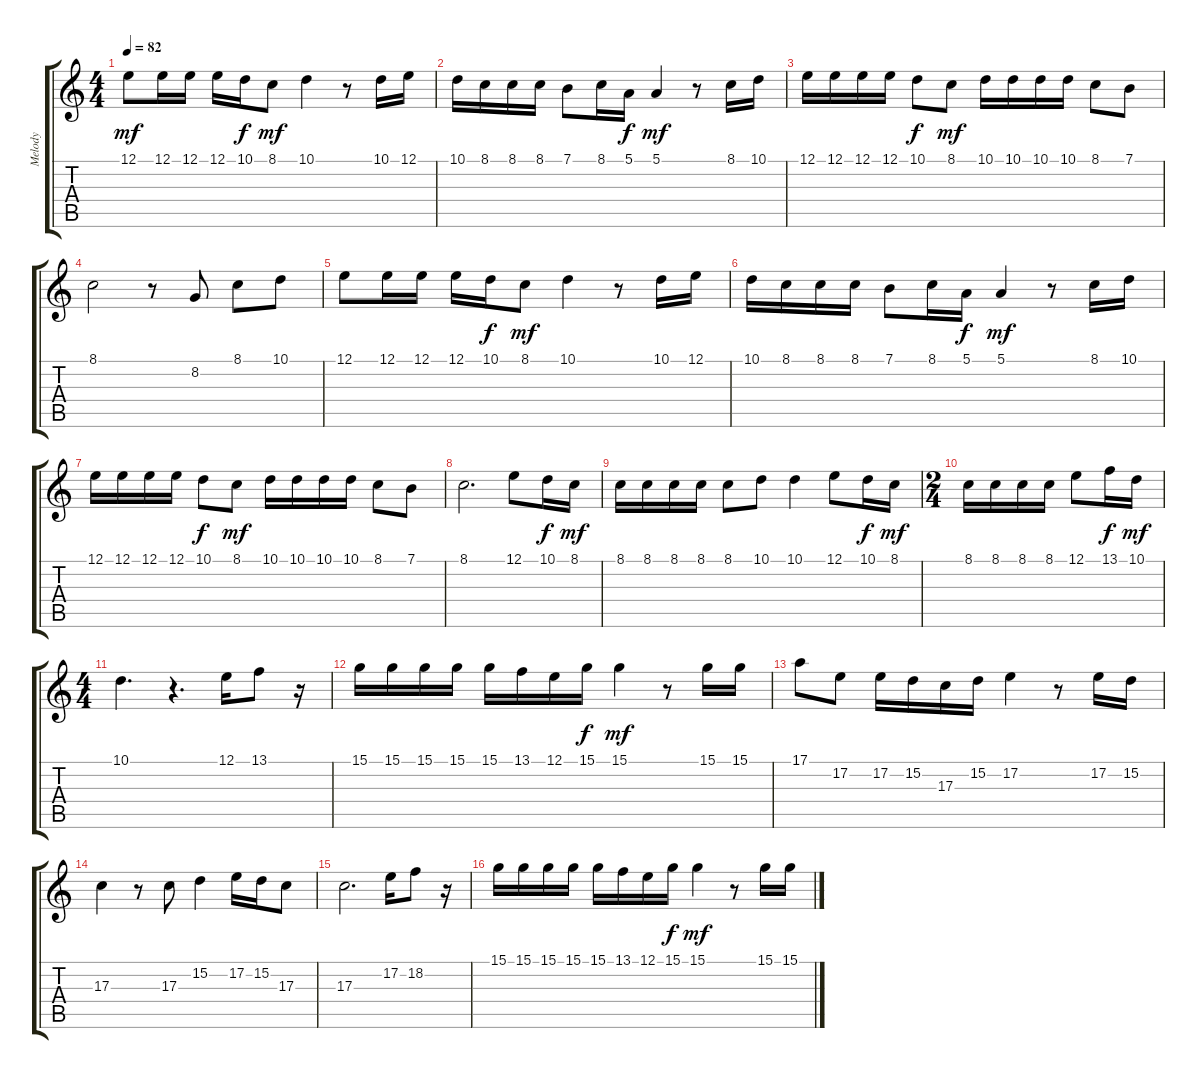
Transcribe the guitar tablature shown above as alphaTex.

\track ("Melody" "Melody") {instrument flute}
\staff {score tabs}
\tuning (E4 B3 G3 D3 A2 E2) {hide}
\ts (4 4)
\tempo 82
\clef g2
\ks c
12.1.8{dy mf} 12.1.16 12.1.16 12.1.16 10.1.16{dy f} 8.1.8{dy mf} 10.1.4 r.8 10.1.16 12.1.16 |
10.1.16 8.1.16 8.1.16 8.1.16 7.1.8 8.1.16 5.1.16{dy f} 5.1.4{dy mf} r.8 8.1.16 10.1.16 |
12.1.16 12.1.16 12.1.16 12.1.16 10.1.8{dy f} 8.1.8{dy mf} 10.1.16 10.1.16 10.1.16 10.1.16 8.1.8 7.1.8 |
8.1.2 r.8 8.2.8 8.1.8 10.1.8 |
12.1.8 12.1.16 12.1.16 12.1.16 10.1.16{dy f} 8.1.8{dy mf} 10.1.4 r.8 10.1.16 12.1.16 |
10.1.16 8.1.16 8.1.16 8.1.16 7.1.8 8.1.16 5.1.16{dy f} 5.1.4{dy mf} r.8 8.1.16 10.1.16 |
12.1.16 12.1.16 12.1.16 12.1.16 10.1.8{dy f} 8.1.8{dy mf} 10.1.16 10.1.16 10.1.16 10.1.16 8.1.8 7.1.8 |
8.1.2{d} 12.1.8 10.1.16{dy f} 8.1.16{dy mf} |
8.1.16 8.1.16 8.1.16 8.1.16 8.1.8 10.1.8 10.1.4 12.1.8 10.1.16{dy f} 8.1.16{dy mf} |
\ts (2 4)
8.1.16 8.1.16 8.1.16 8.1.16 12.1.8 13.1.16{dy f} 10.1.16{dy mf} |
\ts (4 4)
10.1.4{d} r.4{d} 12.1.16 13.1.8 r.16 |
15.1.16 15.1.16 15.1.16 15.1.16 15.1.16 13.1.16 12.1.16 15.1.16{dy f} 15.1.4{dy mf} r.8 15.1.16 15.1.16 |
17.1.8 17.2.8 17.2.16 15.2.16 17.3.16 15.2.16 17.2.4 r.8 17.2.16 15.2.16 |
17.3.4 r.8 17.3.8 15.2.4 17.2.16 15.2.16 17.3.8 |
17.3.2{d} 17.2.16 18.2.8 r.16 |
15.1.16 15.1.16 15.1.16 15.1.16 15.1.16 13.1.16 12.1.16 15.1.16{dy f} 15.1.4{dy mf} r.8 15.1.16 15.1.16
